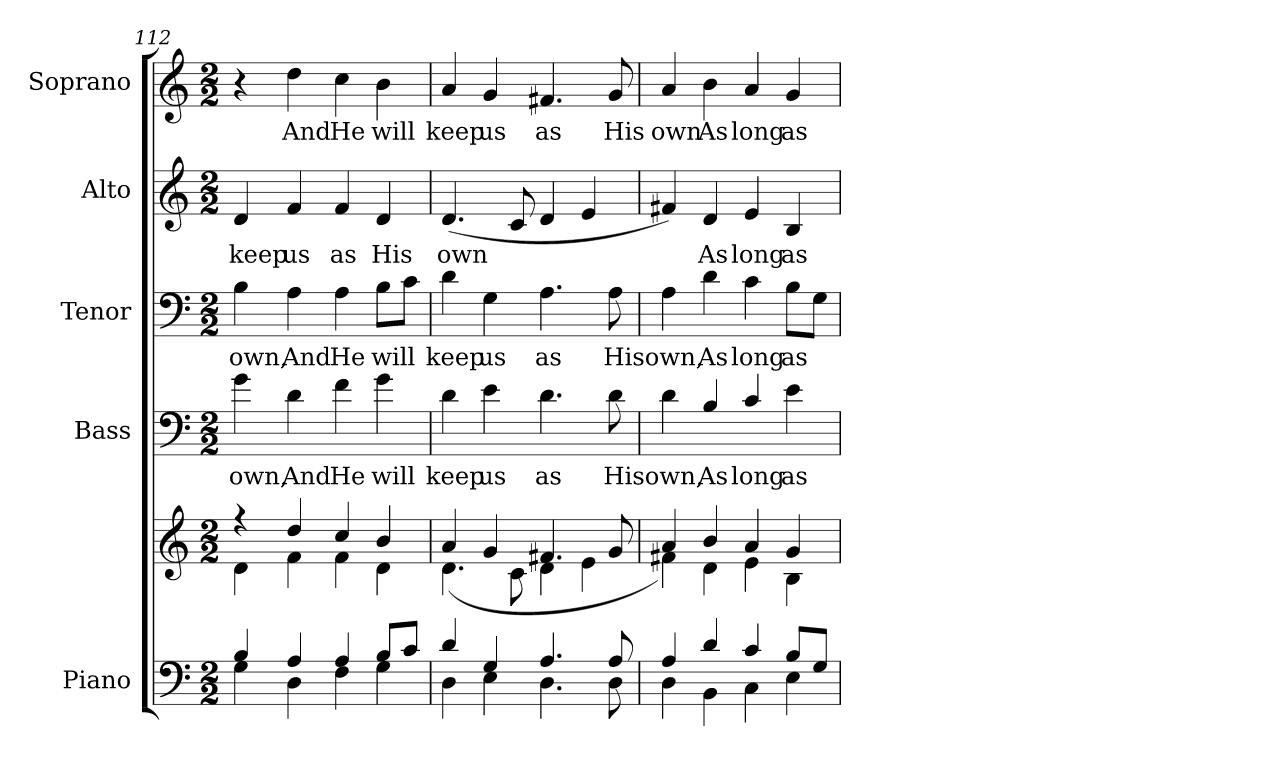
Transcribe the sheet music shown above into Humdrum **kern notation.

**kern	**kern	**kern	**text	**kern	**text	**kern	**text	**kern	**text
*part5	*part5	*part4	*part4	*part3	*part3	*part2	*part2	*part1	*part1
*staff6	*staff5	*staff4	*staff4	*staff3	*staff3	*staff2	*staff2	*staff1	*staff1
*I"Piano	*	*I"Bass	*	*I"Tenor	*	*I"Alto	*	*I"Soprano	*
*I'Pno.	*	*	*	*	*	*	*	*	*
!!LO:PB:g=z
*clefF4	*clefG2	*clefF4	*	*clefF4	*	*clefG2	*	*clefG2	*
*	*	*ITrd7c12	*	*	*	*	*	*	*
*k[]	*k[]	*k[]	*	*k[]	*	*k[]	*	*k[]	*
*C:	*C:	*C:	*	*C:	*	*C:	*	*C:	*
*M2/2	*M2/2	*M2/2	*	*M2/2	*	*M2/2	*	*M2/2	*
=112	=112	=112	=112	=112	=112	=112	=112	=112	=112
*^	*^	*	*	*	*	*	*	*	*
!	!	!	!	!	!LO:LY:b:color=#000000	!	!	!	!	!	!
!	!	!	!	!	!	!	!LO:LY:b:color=#000000	!	!	!	!
!	!	!	!	!	!	!	!	!	!LO:LY:b:color=#000000	!	!
4Bi/	4Gi\	4r	4di\	4Gi\	own,	4Bi\	own,	4di/	keep	4r	.
!	!	!	!	!	!LO:LY:b:color=#000000	!	!	!	!	!	!
!	!	!	!	!	!	!	!LO:LY:b:color=#000000	!	!	!	!
!	!	!	!	!	!	!	!	!	!LO:LY:b:color=#000000	!	!
!	!	!	!	!	!	!	!	!	!	!	!LO:LY:b:color=#000000
4Ai/	4Di\	4ddi/	4fi\	4Di\	And	4Ai\	And	4fi/	us	4ddi\	And
!	!	!	!	!	!LO:LY:b:color=#000000	!	!	!	!	!	!
!	!	!	!	!	!	!	!LO:LY:b:color=#000000	!	!	!	!
!	!	!	!	!	!	!	!	!	!LO:LY:b:color=#000000	!	!
!	!	!	!	!	!	!	!	!	!	!	!LO:LY:b:color=#000000
4Ai/	4Fi\	4cci/	4fi\	4Fi\	He	4Ai\	He	4fi/	as	4cci\	He
!	!	!	!	!	!LO:LY:b:color=#000000	!	!	!	!	!	!
!	!	!	!	!	!	!	!LO:LY:b:color=#000000	!	!	!	!
!	!	!	!	!	!	!	!	!	!LO:LY:b:color=#000000	!	!
!	!	!	!	!	!	!	!	!	!	!	!LO:LY:b:color=#000000
8Bi/L	4Gi\	4bi/	4di\	4Gi\	will	8Bi\L	will	4di/	His	4bi\	will
8ci/J	.	.	.	.	.	8ci\J	.	.	.	.	.
=113	=113	=113	=113	=113	=113	=113	=113	=113	=113	=113	=113
!	!	!	!	!	!LO:LY:b:color=#000000	!	!	!	!	!	!
!	!	!	!	!	!	!	!LO:LY:b:color=#000000	!	!	!	!
!	!	!	!	!	!	!	!	!	!LO:LY:b:color=#000000	!	!
!	!	!	!	!	!	!	!	!	!	!	!LO:LY:b:color=#000000
4di/	4Di\	4ai/	(4.di\	4Di\	keep	4di\	keep	(4.di/	own	4ai/	keep
!	!	!	!	!	!LO:LY:b:color=#000000	!	!	!	!	!	!
!	!	!	!	!	!	!	!LO:LY:b:color=#000000	!	!	!	!
!	!	!	!	!	!	!	!	!	!	!	!LO:LY:b:color=#000000
4Gi/	4Ei\	4gi/	.	4Ei\	us	4Gi\	us	.	.	4gi/	us
.	.	.	8ci\	.	.	.	.	8ci/	.	.	.
!	!	!	!	!	!LO:LY:b:color=#000000	!	!	!	!	!	!
!	!	!	!	!	!	!	!LO:LY:b:color=#000000	!	!	!	!
!	!	!	!	!	!	!	!	!	!	!	!LO:LY:b:color=#000000
4.Ai/	4.Di\	4.f#Xi/	4di\	4.Di\	as	4.Ai\	as	4di/	.	4.f#Xi/	as
.	.	.	4ei\	.	.	.	.	4ei/	.	.	.
!	!	!	!	!	!LO:LY:b:color=#000000	!	!	!	!	!	!
!	!	!	!	!	!	!	!LO:LY:b:color=#000000	!	!	!	!
!	!	!	!	!	!	!	!	!	!	!	!LO:LY:b:color=#000000
8Ai/	8Di\	8gi/	.	8Di\	His	8Ai\	His	.	.	8gi/	His
=114	=114	=114	=114	=114	=114	=114	=114	=114	=114	=114	=114
!	!	!	!	!	!LO:LY:b:color=#000000	!	!	!	!	!	!
!	!	!	!	!	!	!	!LO:LY:b:color=#000000	!	!	!	!
!	!	!	!	!	!	!	!	!	!	!	!LO:LY:b:color=#000000
4Ai/	4Di\	4ai/	4f#Xi\)	4Di\	own,	4Ai\	own,	4f#Xi/)	.	4ai/	own
!	!	!	!	!	!LO:LY:b:color=#000000	!	!	!	!	!	!
!	!	!	!	!	!	!	!LO:LY:b:color=#000000	!	!	!	!
!	!	!	!	!	!	!	!	!	!LO:LY:b:color=#000000	!	!
!	!	!	!	!	!	!	!	!	!	!	!LO:LY:b:color=#000000
4di/	4BBi\	4bi/	4di\	4BBi/	As	4di\	As	4di/	As	4bi\	As
!	!	!	!	!	!LO:LY:b:color=#000000	!	!	!	!	!	!
!	!	!	!	!	!	!	!LO:LY:b:color=#000000	!	!	!	!
!	!	!	!	!	!	!	!	!	!LO:LY:b:color=#000000	!	!
!	!	!	!	!	!	!	!	!	!	!	!LO:LY:b:color=#000000
4ci/	4Ci\	4ai/	4ei\	4Ci/	long	4ci\	long	4ei/	long	4ai/	long
!	!	!	!	!	!LO:LY:b:color=#000000	!	!	!	!	!	!
!	!	!	!	!	!	!	!LO:LY:b:color=#000000	!	!	!	!
!	!	!	!	!	!	!	!	!	!LO:LY:b:color=#000000	!	!
!	!	!	!	!	!	!	!	!	!	!	!LO:LY:b:color=#000000
8Bi/L	4Ei\	4gi/	4Bi\	4Ei\	as	8Bi\L	as	4Bi/	as	4gi/	as
8Gi/J	.	.	.	.	.	8Gi\J	.	.	.	.	.
*v	*v	*	*	*	*	*	*	*	*	*	*
*	*v	*v	*	*	*	*	*	*	*	*
=	=	=	=	=	=	=	=	=	=
*-	*-	*-	*-	*-	*-	*-	*-	*-	*-
